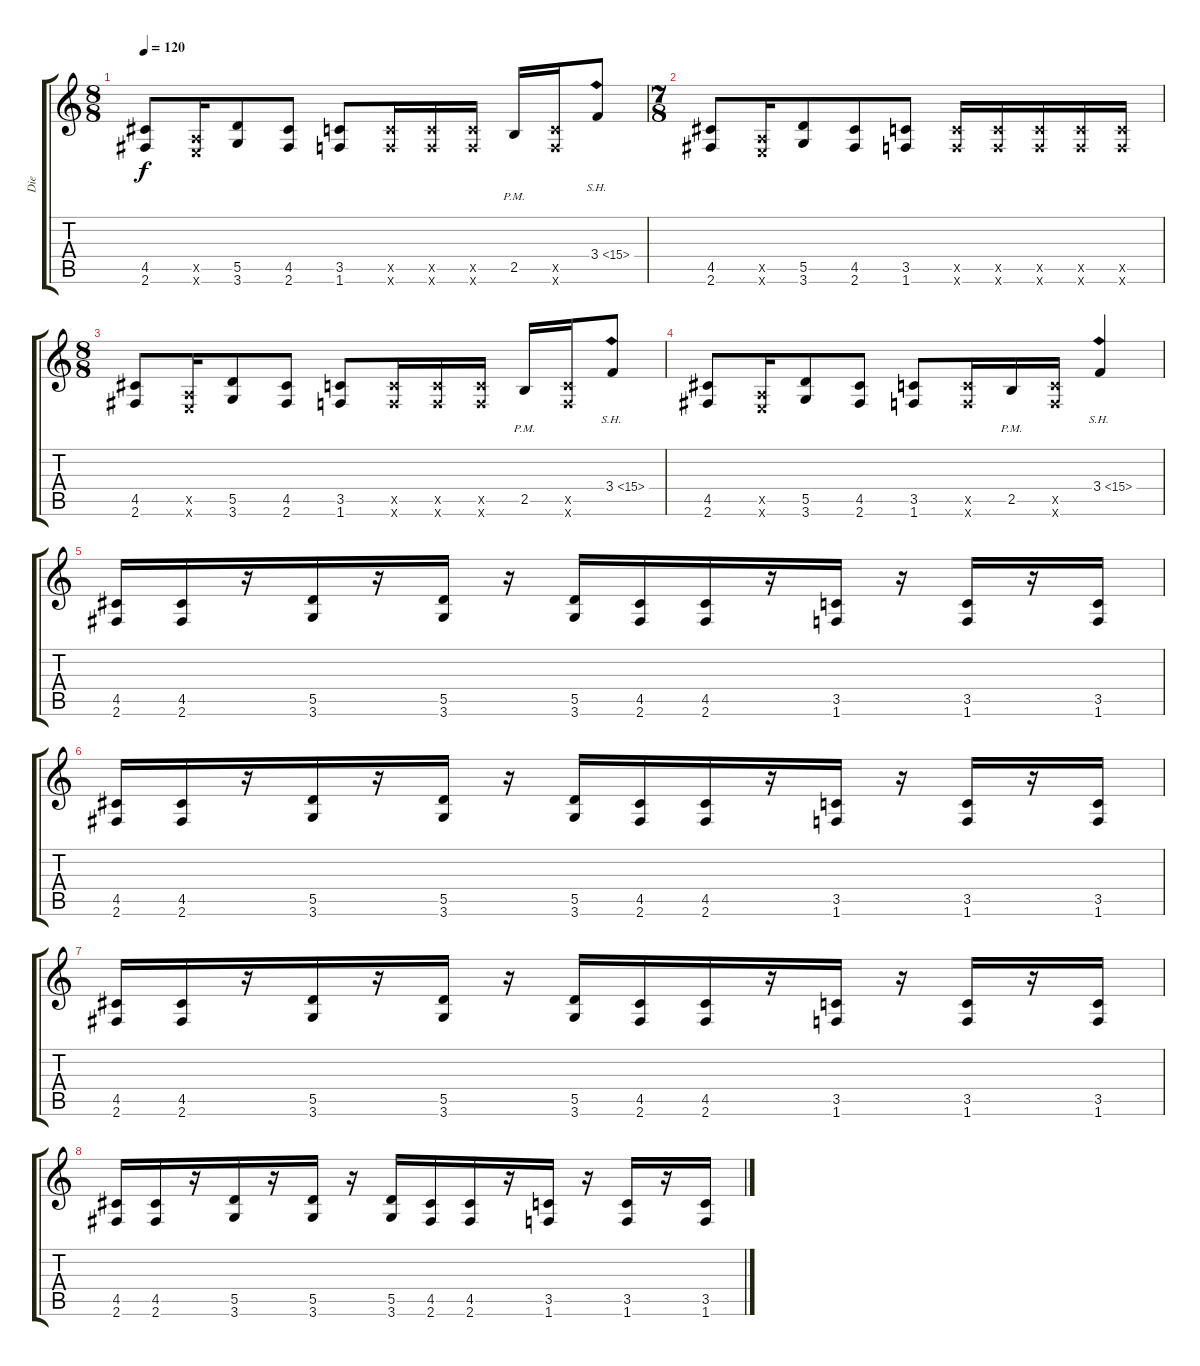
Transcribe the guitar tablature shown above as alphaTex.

\track ("Die" "Die") {instrument distortionguitar}
\staff {score tabs}
\tuning (E4 B3 G3 D3 A2 E2) {hide}
\ts (8 8)
\tempo 120
\clef g2
\ks c
(4.5 2.6).8{dy f} (0.5{x} 0.6{x}).16 (5.5 3.6).8 (4.5 2.6).8 (3.5 1.6).8 (3.5{x} 1.6{x}).16 (3.5{x} 1.6{x}).16 (3.5{x} 1.6{x}).16 2.5{pm}.16 (3.5{x} 1.6{x}).16 3.4{sh 12}.8 |
\ts (7 8)
(4.5 2.6).8 (0.5{x} 0.6{x}).16 (5.5 3.6).8 (4.5 2.6).8 (3.5 1.6).8 (3.5{x} 1.6{x}).16 (3.5{x} 1.6{x}).16 (3.5{x} 1.6{x}).16 (3.5{x} 1.6{x}).16 (3.5{x} 1.6{x}).16 |
\ts (8 8)
(4.5 2.6).8 (0.5{x} 0.6{x}).16 (5.5 3.6).8 (4.5 2.6).8 (3.5 1.6).8 (3.5{x} 1.6{x}).16 (3.5{x} 1.6{x}).16 (3.5{x} 1.6{x}).16 2.5{pm}.16 (3.5{x} 1.6{x}).16 3.4{sh 12}.8 |
(4.5 2.6).8 (0.5{x} 0.6{x}).16 (5.5 3.6).8 (4.5 2.6).8 (3.5 1.6).8 (3.5{x} 1.6{x}).16 2.5{pm}.16 (3.5{x} 1.6{x}).16 3.4{sh 12}.4 |
(4.5 2.6).16 (4.5 2.6).16 r.16 (5.5 3.6).16 r.16 (5.5 3.6).16 r.16 (5.5 3.6).16 (4.5 2.6).16 (4.5 2.6).16 r.16 (3.5 1.6).16 r.16 (3.5 1.6).16 r.16 (3.5 1.6).16 |
(4.5 2.6).16 (4.5 2.6).16 r.16 (5.5 3.6).16 r.16 (5.5 3.6).16 r.16 (5.5 3.6).16 (4.5 2.6).16 (4.5 2.6).16 r.16 (3.5 1.6).16 r.16 (3.5 1.6).16 r.16 (3.5 1.6).16 |
(4.5 2.6).16 (4.5 2.6).16 r.16 (5.5 3.6).16 r.16 (5.5 3.6).16 r.16 (5.5 3.6).16 (4.5 2.6).16 (4.5 2.6).16 r.16 (3.5 1.6).16 r.16 (3.5 1.6).16 r.16 (3.5 1.6).16 |
(4.5 2.6).16 (4.5 2.6).16 r.16 (5.5 3.6).16 r.16 (5.5 3.6).16 r.16 (5.5 3.6).16 (4.5 2.6).16 (4.5 2.6).16 r.16 (3.5 1.6).16 r.16 (3.5 1.6).16 r.16 (3.5 1.6).16
